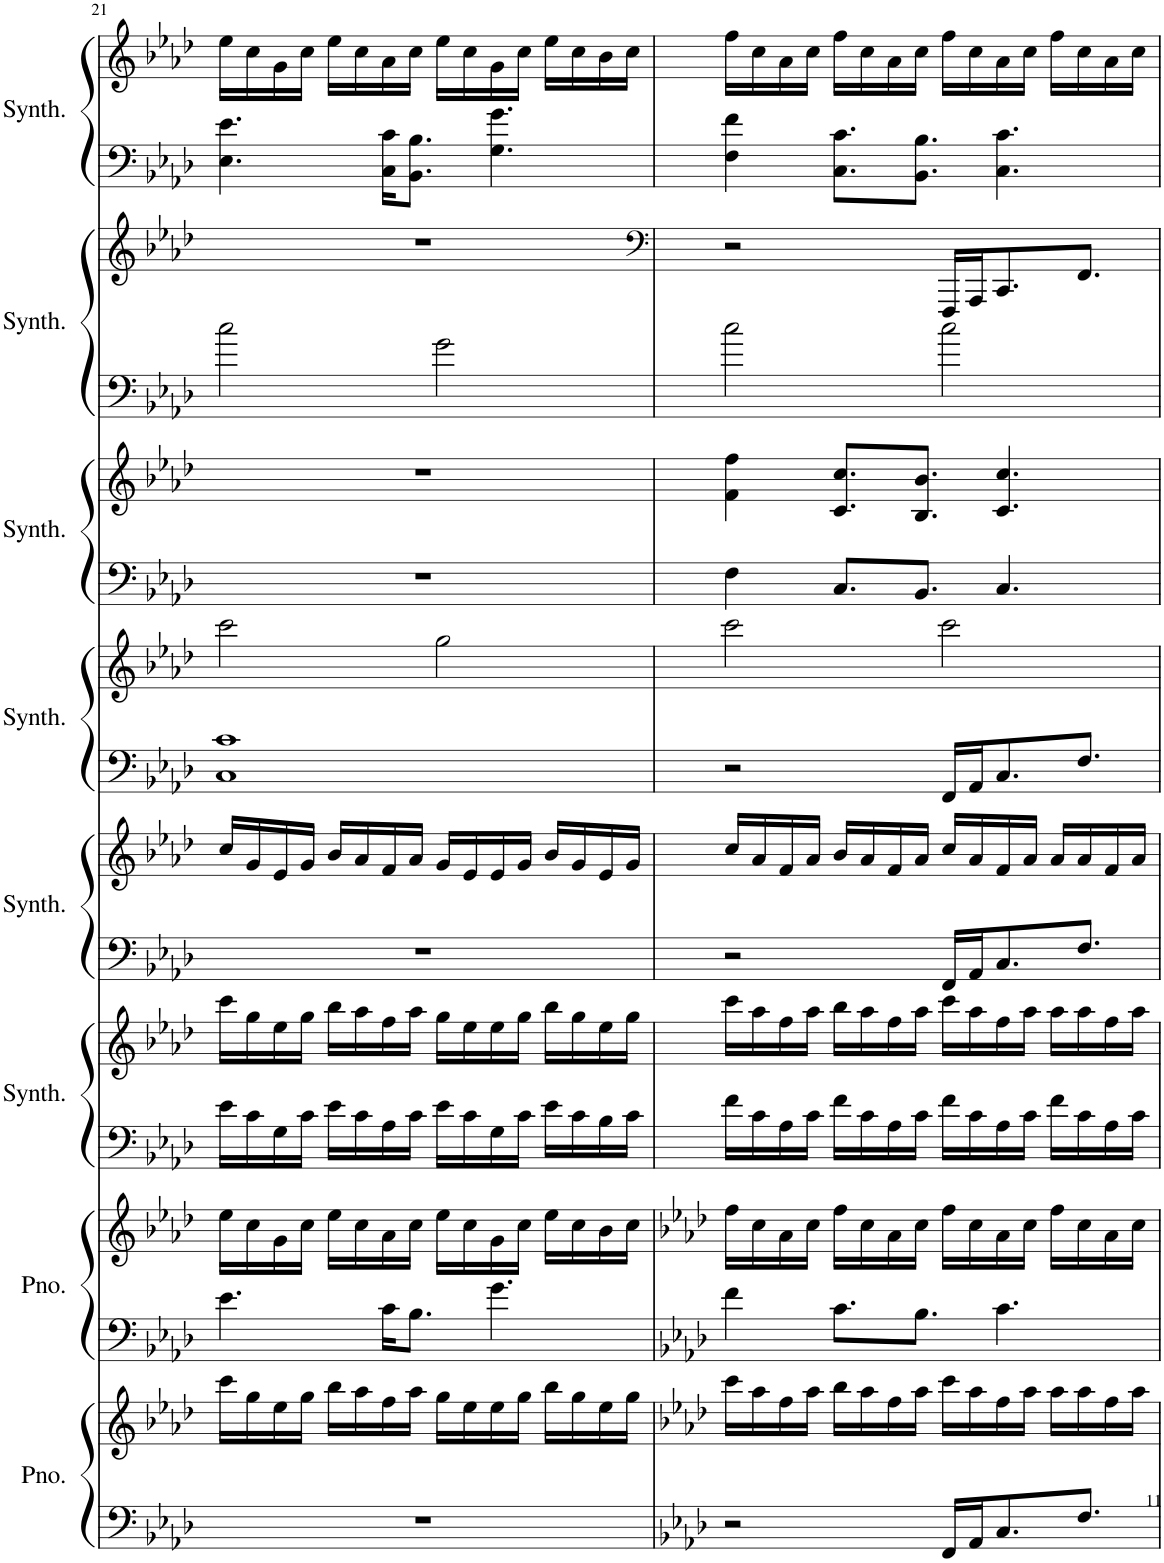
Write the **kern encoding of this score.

**kern	**kern	**kern	**kern	**kern	**kern	**kern	**kern	**kern	**kern	**kern	**kern	**kern	**kern	**kern	**kern
*part8	*part8	*part7	*part7	*part6	*part6	*part5	*part5	*part4	*part4	*part3	*part3	*part2	*part2	*part1	*part1
*staff16	*staff15	*staff14	*staff13	*staff12	*staff11	*staff10	*staff9	*staff8	*staff7	*staff6	*staff5	*staff4	*staff3	*staff2	*staff1
*I"Piano	*	*I"Piano	*	*I"Saw Synthesizer	*	*I"Square Synthesizer	*	*I"Metallic Synthesizer	*	*I"Poly Synthesizer	*	*I"New Age Synthesizer	*	*I"Saw Synthesizer	*
*I'Pno.	*	*I'Pno.	*	*I'Synth.	*	*I'Synth.	*	*I'Synth.	*	*I'Synth.	*	*I'Synth.	*	*I'Synth.	*
!!LO:PB:g=z
*clefF4	*clefG2	*clefF4	*clefG2	*clefF4	*clefG2	*clefF4	*clefG2	*clefF4	*clefG2	*clefF4	*clefG2	*clefF4	*clefG2	*clefF4	*clefG2
*k[b-e-a-d-]	*k[b-e-a-d-]	*k[b-e-a-d-]	*k[b-e-a-d-]	*k[b-e-a-d-]	*k[b-e-a-d-]	*k[b-e-a-d-]	*k[b-e-a-d-]	*k[b-e-a-d-]	*k[b-e-a-d-]	*k[b-e-a-d-]	*k[b-e-a-d-]	*k[b-e-a-d-]	*k[b-e-a-d-]	*k[b-e-a-d-]	*k[b-e-a-d-]
*M4/4	*M4/4	*M4/4	*M4/4	*M4/4	*M4/4	*M4/4	*M4/4	*M4/4	*M4/4	*M4/4	*M4/4	*M4/4	*M4/4	*M4/4	*M4/4
=21	=21	=21	=21	=21	=21	=21	=21	=21	=21	=21	=21	=21	=21	=21	=21
1r	16ccc\LL	4.e-\	16ee-\LL	16e-\LL	16ccc\LL	1r	16cc/LL	1C 1c	2ccc\	1r	1r	2cc\	1r	4.E-\ 4.e-\	16ee-\LL
.	16gg\	.	16cc\	16c\	16gg\	.	16g/	.	.	.	.	.	.	.	16cc\
.	16ee-\	.	16g\	16G\	16ee-\	.	16e-/	.	.	.	.	.	.	.	16g\
.	16gg\JJ	.	16cc\JJ	16c\JJ	16gg\JJ	.	16g/JJ	.	.	.	.	.	.	.	16cc\JJ
.	16bb-\LL	.	16ee-\LL	16e-\LL	16bb-\LL	.	16b-/LL	.	.	.	.	.	.	.	16ee-\LL
.	16aa-\	.	16cc\	16c\	16aa-\	.	16a-/	.	.	.	.	.	.	.	16cc\
.	16ff\	16c\KL	16a-\	16A-\	16ff\	.	16f/	.	.	.	.	.	.	16C\ 16c\KL	16a-\
.	16aa-\JJ	8.B-\J	16cc\JJ	16c\JJ	16aa-\JJ	.	16a-/JJ	.	.	.	.	.	.	8.BB-\ 8.B-\J	16cc\JJ
.	16gg\LL	.	16ee-\LL	16e-\LL	16gg\LL	.	16g/LL	.	2gg\	.	.	2g\	.	.	16ee-\LL
.	16ee-\	.	16cc\	16c\	16ee-\	.	16e-/	.	.	.	.	.	.	.	16cc\
.	16ee-\	4.g\	16g\	16G\	16ee-\	.	16e-/	.	.	.	.	.	.	4.G\ 4.g\	16g\
.	16gg\JJ	.	16cc\JJ	16c\JJ	16gg\JJ	.	16g/JJ	.	.	.	.	.	.	.	16cc\JJ
.	16bb-\LL	.	16ee-\LL	16e-\LL	16bb-\LL	.	16b-/LL	.	.	.	.	.	.	.	16ee-\LL
.	16gg\	.	16cc\	16c\	16gg\	.	16g/	.	.	.	.	.	.	.	16cc\
.	16ee-\	.	16b-\	16B-\	16ee-\	.	16e-/	.	.	.	.	.	.	.	16b-\
.	16gg\JJ	.	16cc\JJ	16c\JJ	16gg\JJ	.	16g/JJ	.	.	.	.	.	.	.	16cc\JJ
=22	=22	=22	=22	=22	=22	=22	=22	=22	=22	=22	=22	=22	=22	=22	=22
*	*	*	*	*	*	*	*	*	*	*	*	*	*clefF4	*	*
*k[b-e-a-d-]	*k[b-e-a-d-]	*k[b-e-a-d-]	*k[b-e-a-d-]	*	*	*	*	*	*	*	*	*	*	*	*
2r	16ccc\LL	4f\	16ff\LL	16f\LL	16ccc\LL	2r	16cc/LL	2r	2ccc\	4F\	4f\ 4ff\	2cc\	2r	4F\ 4f\	16ff\LL
.	16aa-\	.	16cc\	16c\	16aa-\	.	16a-/	.	.	.	.	.	.	.	16cc\
.	16ff\	.	16a-\	16A-\	16ff\	.	16f/	.	.	.	.	.	.	.	16a-\
.	16aa-\JJ	.	16cc\JJ	16c\JJ	16aa-\JJ	.	16a-/JJ	.	.	.	.	.	.	.	16cc\JJ
.	16bb-\LL	8.c\L	16ff\LL	16f\LL	16bb-\LL	.	16b-/LL	.	.	8.C/L	8.c/ 8.cc/L	.	.	8.C\ 8.c\L	16ff\LL
.	16aa-\	.	16cc\	16c\	16aa-\	.	16a-/	.	.	.	.	.	.	.	16cc\
.	16ff\	.	16a-\	16A-\	16ff\	.	16f/	.	.	.	.	.	.	.	16a-\
.	16aa-\JJ	8.B-\J	16cc\JJ	16c\JJ	16aa-\JJ	.	16a-/JJ	.	.	8.BB-/J	8.B-/ 8.b-/J	.	.	8.BB-\ 8.B-\J	16cc\JJ
16FF/LL	16ccc\LL	.	16ff\LL	16f\LL	16ccc\LL	16FF/LL	16cc/LL	16FF/LL	2ccc\	.	.	2cc\	16FFF/LL	.	16ff\LL
16AA-/J	16aa-\	.	16cc\	16c\	16aa-\	16AA-/J	16a-/	16AA-/J	.	.	.	.	16AAA-/J	.	16cc\
8.C/	16ff\	4.c\	16a-\	16A-\	16ff\	8.C/	16f/	8.C/	.	4.C/	4.c/ 4.cc/	.	8.CC/	4.C\ 4.c\	16a-\
.	16aa-\JJ	.	16cc\JJ	16c\JJ	16aa-\JJ	.	16a-/JJ	.	.	.	.	.	.	.	16cc\JJ
.	16aa-\LL	.	16ff\LL	16f\LL	16aa-\LL	.	16a-/LL	.	.	.	.	.	.	.	16ff\LL
8.F/J	16aa-\	.	16cc\	16c\	16aa-\	8.F/J	16a-/	8.F/J	.	.	.	.	8.FF/J	.	16cc\
.	16ff\	.	16a-\	16A-\	16ff\	.	16f/	.	.	.	.	.	.	.	16a-\
.	16aa-\JJ	.	16cc\JJ	16c\JJ	16aa-\JJ	.	16a-/JJ	.	.	.	.	.	.	.	16cc\JJ
=	=	=	=	=	=	=	=	=	=	=	=	=	=	=	=
*-	*-	*-	*-	*-	*-	*-	*-	*-	*-	*-	*-	*-	*-	*-	*-
